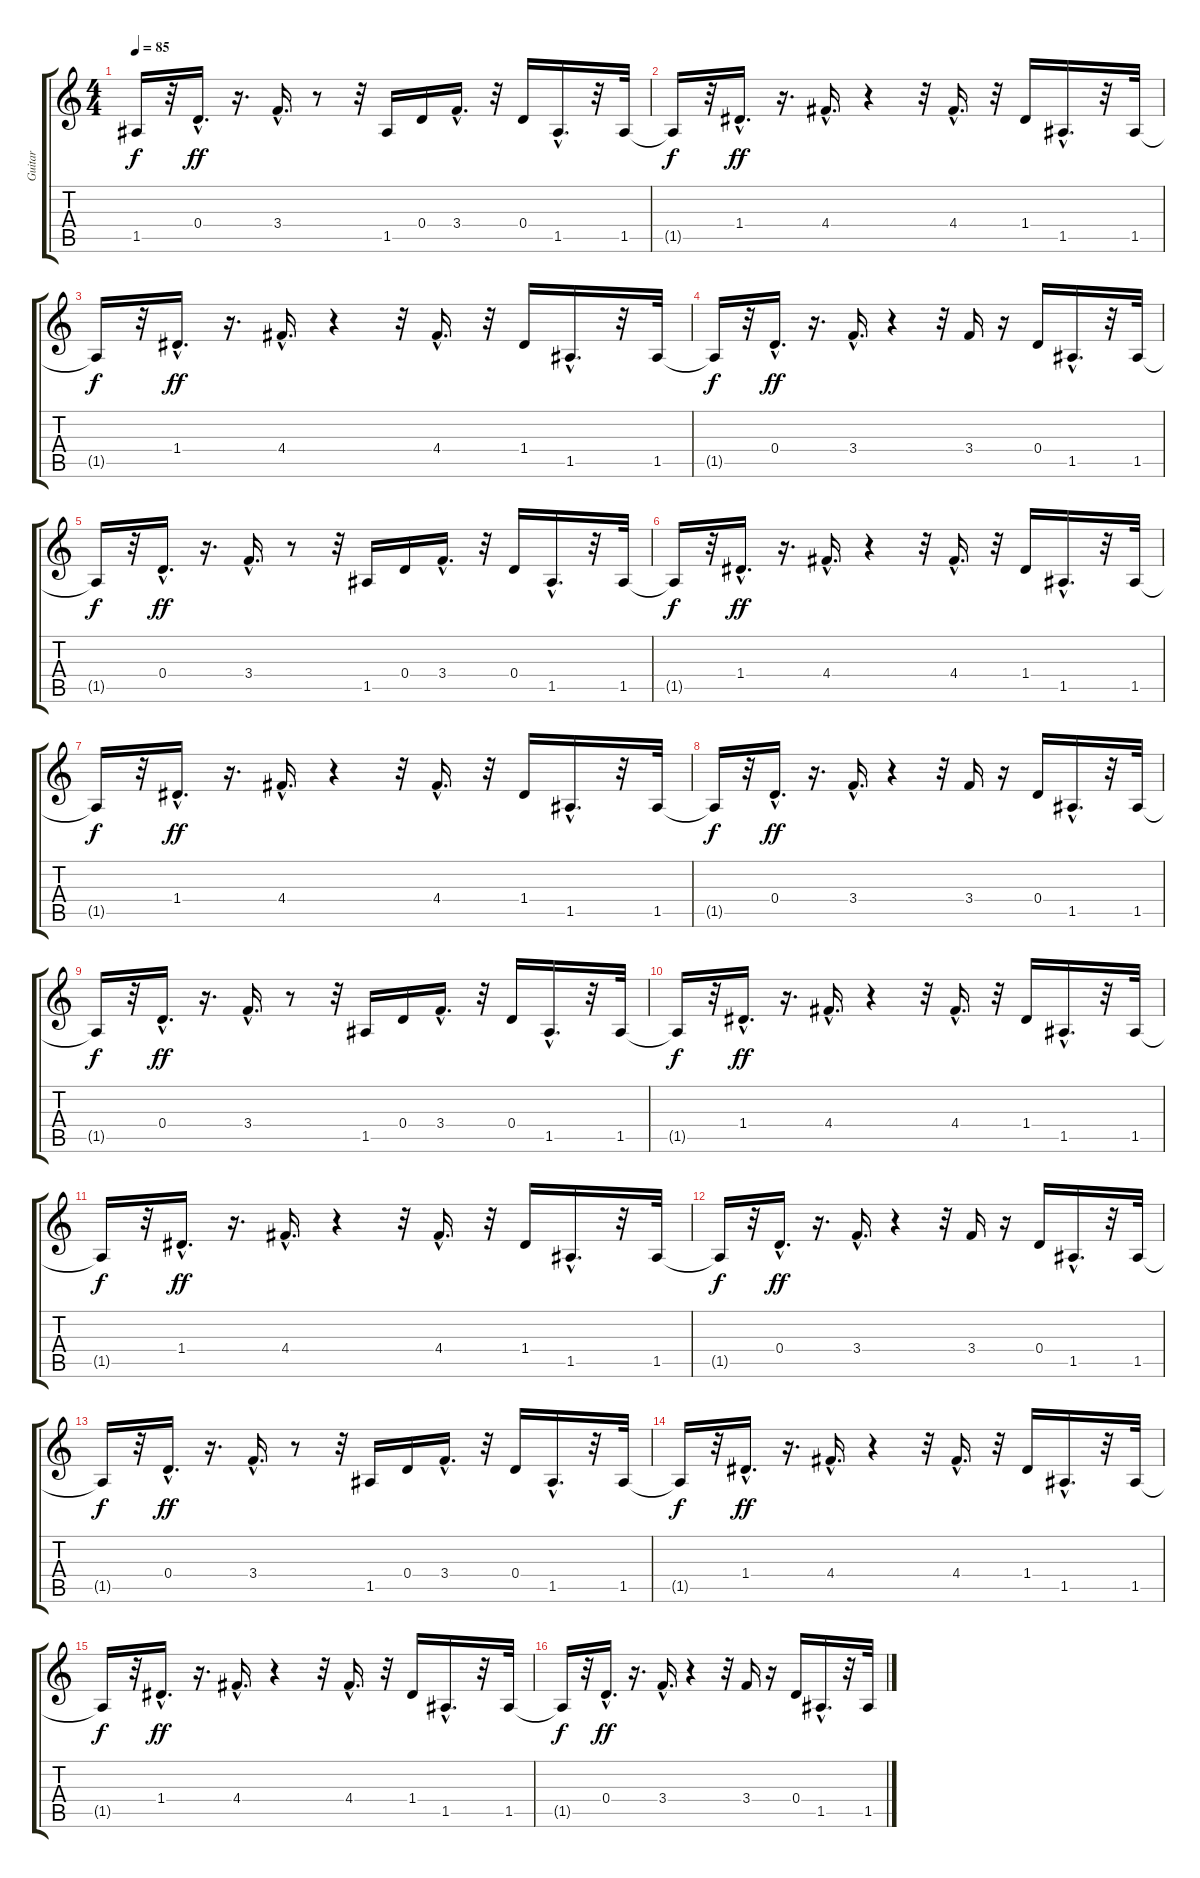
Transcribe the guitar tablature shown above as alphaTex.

\track ("Guitar" "Guitar") {instrument electricguitarjazz}
\staff {score tabs}
\tuning (E4 B3 G3 D3 A2 E2) {hide}
\ts (4 4)
\tempo 85
\clef g2
\ks c
1.5{t}.16{dy f} r.32 0.4{hac}.16{d dy ff} r.16{d} 3.4{hac}.16{d} r.8 r.32 1.5.16 0.4.16 3.4{hac}.16{d} r.32 0.4.16 1.5{hac}.16{d} r.32 1.5.32 |
1.5{t}.16{dy f} r.32 1.4{hac}.16{d dy ff} r.16{d} 4.4{hac}.16{d} r.4 r.32 4.4{hac}.16{d} r.32 1.4.16 1.5{hac}.16{d} r.32 1.5.32 |
1.5{t}.16{dy f} r.32 1.4{hac}.16{d dy ff} r.16{d} 4.4{hac}.16{d} r.4 r.32 4.4{hac}.16{d} r.32 1.4.16 1.5{hac}.16{d} r.32 1.5.32 |
1.5{t}.16{dy f} r.32 0.4{hac}.16{d dy ff} r.16{d} 3.4{hac}.16{d} r.4 r.32 3.4.16 r.16 0.4.16 1.5{hac}.16{d} r.32 1.5.32 |
1.5{t}.16{dy f} r.32 0.4{hac}.16{d dy ff} r.16{d} 3.4{hac}.16{d} r.8 r.32 1.5.16 0.4.16 3.4{hac}.16{d} r.32 0.4.16 1.5{hac}.16{d} r.32 1.5.32 |
1.5{t}.16{dy f} r.32 1.4{hac}.16{d dy ff} r.16{d} 4.4{hac}.16{d} r.4 r.32 4.4{hac}.16{d} r.32 1.4.16 1.5{hac}.16{d} r.32 1.5.32 |
1.5{t}.16{dy f} r.32 1.4{hac}.16{d dy ff} r.16{d} 4.4{hac}.16{d} r.4 r.32 4.4{hac}.16{d} r.32 1.4.16 1.5{hac}.16{d} r.32 1.5.32 |
1.5{t}.16{dy f} r.32 0.4{hac}.16{d dy ff} r.16{d} 3.4{hac}.16{d} r.4 r.32 3.4.16 r.16 0.4.16 1.5{hac}.16{d} r.32 1.5.32 |
1.5{t}.16{dy f} r.32 0.4{hac}.16{d dy ff} r.16{d} 3.4{hac}.16{d} r.8 r.32 1.5.16 0.4.16 3.4{hac}.16{d} r.32 0.4.16 1.5{hac}.16{d} r.32 1.5.32 |
1.5{t}.16{dy f} r.32 1.4{hac}.16{d dy ff} r.16{d} 4.4{hac}.16{d} r.4 r.32 4.4{hac}.16{d} r.32 1.4.16 1.5{hac}.16{d} r.32 1.5.32 |
1.5{t}.16{dy f} r.32 1.4{hac}.16{d dy ff} r.16{d} 4.4{hac}.16{d} r.4 r.32 4.4{hac}.16{d} r.32 1.4.16 1.5{hac}.16{d} r.32 1.5.32 |
1.5{t}.16{dy f} r.32 0.4{hac}.16{d dy ff} r.16{d} 3.4{hac}.16{d} r.4 r.32 3.4.16 r.16 0.4.16 1.5{hac}.16{d} r.32 1.5.32 |
1.5{t}.16{dy f} r.32 0.4{hac}.16{d dy ff} r.16{d} 3.4{hac}.16{d} r.8 r.32 1.5.16 0.4.16 3.4{hac}.16{d} r.32 0.4.16 1.5{hac}.16{d} r.32 1.5.32 |
1.5{t}.16{dy f} r.32 1.4{hac}.16{d dy ff} r.16{d} 4.4{hac}.16{d} r.4 r.32 4.4{hac}.16{d} r.32 1.4.16 1.5{hac}.16{d} r.32 1.5.32 |
1.5{t}.16{dy f} r.32 1.4{hac}.16{d dy ff} r.16{d} 4.4{hac}.16{d} r.4 r.32 4.4{hac}.16{d} r.32 1.4.16 1.5{hac}.16{d} r.32 1.5.32 |
1.5{t}.16{dy f} r.32 0.4{hac}.16{d dy ff} r.16{d} 3.4{hac}.16{d} r.4 r.32 3.4.16 r.16 0.4.16 1.5{hac}.16{d} r.32 1.5.32
